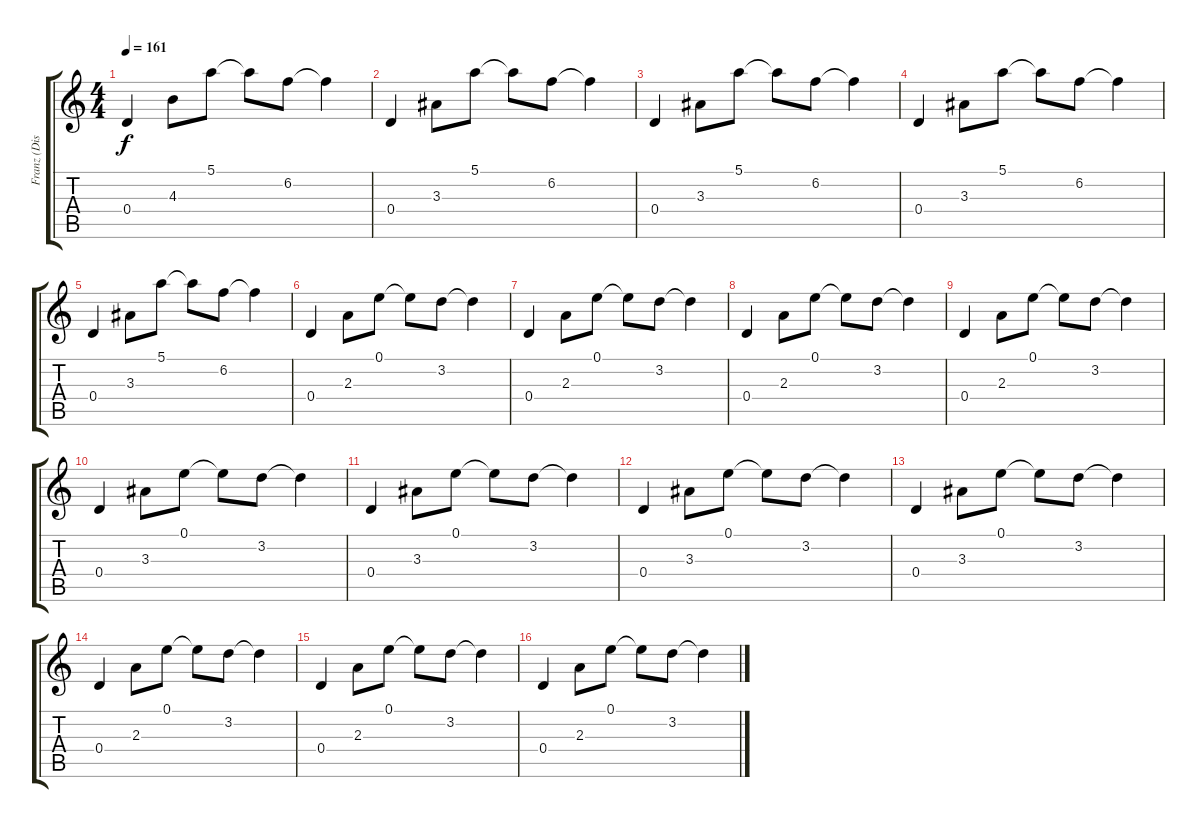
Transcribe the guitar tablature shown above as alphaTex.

\track ("Franz (Distortion Guitar)" "Franz (Dis") {instrument overdrivenguitar}
\staff {score tabs}
\tuning (E4 B3 G3 D3 A2 D2) {hide}
\ts (4 4)
\tempo 161
\clef g2
\ks c
0.4.4{dy f} 4.3.8 5.1.8 5.1{t}.8 6.2.8 6.2{t}.4 |
0.4.4 3.3.8 5.1.8 5.1{t}.8 6.2.8 6.2{t}.4 |
0.4.4 3.3.8 5.1.8 5.1{t}.8 6.2.8 6.2{t}.4 |
0.4.4 3.3.8 5.1.8 5.1{t}.8 6.2.8 6.2{t}.4 |
0.4.4 3.3.8 5.1.8 5.1{t}.8 6.2.8 6.2{t}.4 |
0.4.4 2.3.8 0.1.8 0.1{t}.8 3.2.8 3.2{t}.4 |
0.4.4 2.3.8 0.1.8 0.1{t}.8 3.2.8 3.2{t}.4 |
0.4.4 2.3.8 0.1.8 0.1{t}.8 3.2.8 3.2{t}.4 |
0.4.4 2.3.8 0.1.8 0.1{t}.8 3.2.8 3.2{t}.4 |
0.4.4 3.3.8 0.1.8 0.1{t}.8 3.2.8 3.2{t}.4 |
0.4.4 3.3.8 0.1.8 0.1{t}.8 3.2.8 3.2{t}.4 |
0.4.4 3.3.8 0.1.8 0.1{t}.8 3.2.8 3.2{t}.4 |
0.4.4 3.3.8 0.1.8 0.1{t}.8 3.2.8 3.2{t}.4 |
0.4.4 2.3.8 0.1.8 0.1{t}.8 3.2.8 3.2{t}.4 |
0.4.4 2.3.8 0.1.8 0.1{t}.8 3.2.8 3.2{t}.4 |
0.4.4 2.3.8 0.1.8 0.1{t}.8 3.2.8 3.2{t}.4
